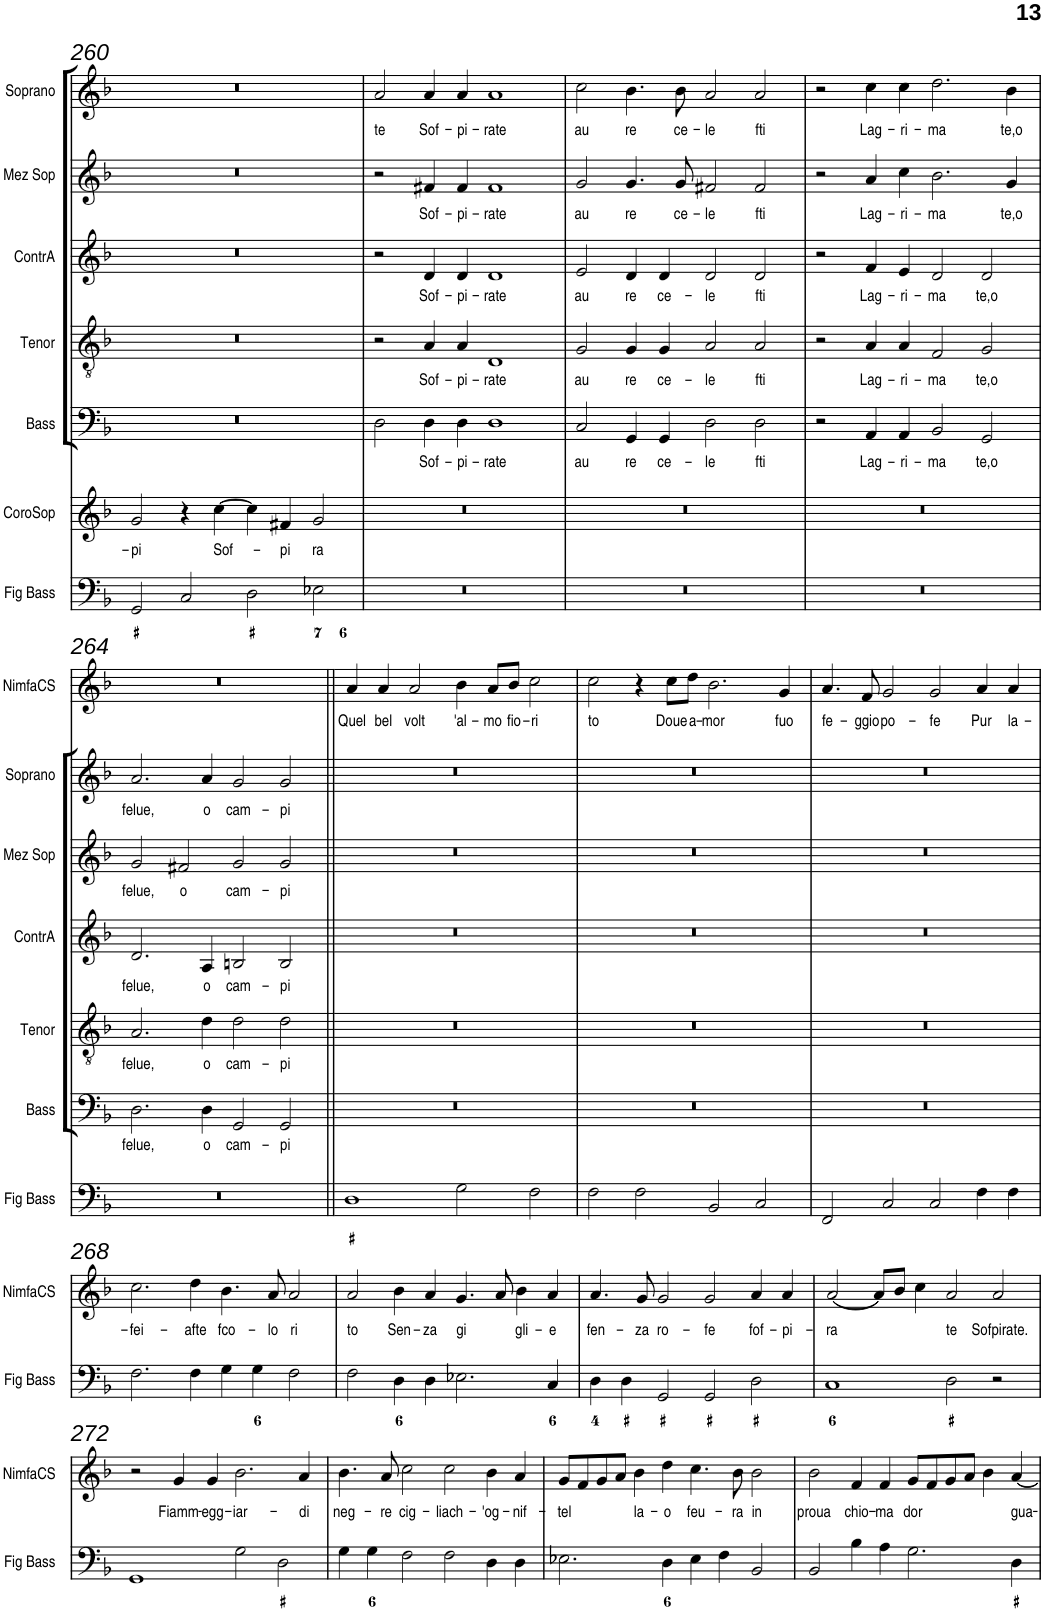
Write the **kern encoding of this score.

**kern	**kern	**text	**kern	**text	**kern	**text	**kern	**text	**kern	**text	**kern	**text	**kern	**text
*part8	*part7	*part7	*part6	*part6	*part5	*part5	*part4	*part4	*part3	*part3	*part2	*part2	*part1	*part1
*staff8	*staff7	*staff7	*staff6	*staff6	*staff5	*staff5	*staff4	*staff4	*staff3	*staff3	*staff2	*staff2	*staff1	*staff1
*I"Fig Bass	*I"CoroSop	*	*I"Bass	*	*I"Tenor	*	*I"ContrA	*	*I"Mez Sop	*	*I"Soprano	*	*I"Nimfa del Coro	*
*I'Fig Bass	*I'CoroSop	*	*I'Bass	*	*I'Tenor	*	*I'ContrA	*	*I'Mez Sop	*	*I'Soprano	*	*	*
!!LO:PB:g=z
*clefF4	*clefG2	*	*clefF4	*	*clefGv2	*	*clefG2	*	*clefG2	*	*clefG2	*	*clefG2	*
*k[b-]	*k[b-]	*	*k[b-]	*	*k[b-]	*	*k[b-]	*	*k[b-]	*	*k[b-]	*	*k[b-]	*
*M4/2	*M4/2	*	*M4/2	*	*M4/2	*	*M4/2	*	*M4/2	*	*M4/2	*	*M4/2	*
=260	=260	=260	=260	=260	=260	=260	=260	=260	=260	=260	=260	=260	=260	=260
!	!	!LO:LY:b	!	!	!	!	!	!	!	!	!	!	!	!
2GG/	2g/	-pi	0r	.	0r	.	0r	.	0r	.	0r	.	0r	.
2C/	4r	.	.	.	.	.	.	.	.	.	.	.	.	.
!	!	!LO:LY:b	!	!	!	!	!	!	!	!	!	!	!	!
.	[4cc\	Sof-	.	.	.	.	.	.	.	.	.	.	.	.
2D\	4cc\]	.	.	.	.	.	.	.	.	.	.	.	.	.
!	!	!LO:LY:b	!	!	!	!	!	!	!	!	!	!	!	!
.	4f#X/	-pi	.	.	.	.	.	.	.	.	.	.	.	.
!	!	!LO:LY:b	!	!	!	!	!	!	!	!	!	!	!	!
2E-X\	2g/	ra	.	.	.	.	.	.	.	.	.	.	.	.
=261	=261	=261	=261	=261	=261	=261	=261	=261	=261	=261	=261	=261	=261	=261
!	!	!	!	!	!	!	!	!	!	!	!	!LO:LY:b	!	!
0r	0r	.	2D\	.	2r	.	2r	.	2r	.	2a/	te	0r	.
!	!	!	!	!LO:LY:b	!	!LO:LY:b	!	!LO:LY:b	!	!LO:LY:b	!	!LO:LY:b	!	!
.	.	.	4D\	Sof-	4A/	Sof-	4d/	Sof-	4f#X/	Sof-	4a/	Sof-	.	.
!	!	!	!	!LO:LY:b	!	!LO:LY:b	!	!LO:LY:b	!	!LO:LY:b	!	!LO:LY:b	!	!
.	.	.	4D\	-pi-	4A/	-pi-	4d/	-pi-	4f#/	-pi-	4a/	-pi-	.	.
!	!	!	!	!LO:LY:b	!	!LO:LY:b	!	!LO:LY:b	!	!LO:LY:b	!	!LO:LY:b	!	!
.	.	.	1D	-rate	1D	-rate	1d	-rate	1f#	-rate	1a	-rate	.	.
=262	=262	=262	=262	=262	=262	=262	=262	=262	=262	=262	=262	=262	=262	=262
!	!	!	!	!LO:LY:b	!	!LO:LY:b	!	!LO:LY:b	!	!LO:LY:b	!	!LO:LY:b	!	!
0r	0r	.	2C/	au	2G/	au	2e/	au	2g/	au	2cc\	au	0r	.
!	!	!	!	!LO:LY:b	!	!LO:LY:b	!	!LO:LY:b	!	!LO:LY:b	!	!LO:LY:b	!	!
.	.	.	4GG/	re	4G/	re	4d/	re	4.g/	re	4.b-\	re	.	.
!	!	!	!	!LO:LY:b	!	!LO:LY:b	!	!LO:LY:b	!	!	!	!	!	!
.	.	.	4GG/	ce-	4G/	ce-	4d/	ce-	.	.	.	.	.	.
!	!	!	!	!	!	!	!	!	!	!LO:LY:b	!	!LO:LY:b	!	!
.	.	.	.	.	.	.	.	.	8g/	ce-	8b-\	ce-	.	.
!	!	!	!	!LO:LY:b	!	!LO:LY:b	!	!LO:LY:b	!	!LO:LY:b	!	!LO:LY:b	!	!
.	.	.	2D\	-le	2A/	-le	2d/	-le	2f#X/	-le	2a/	-le	.	.
!	!	!	!	!LO:LY:b	!	!LO:LY:b	!	!LO:LY:b	!	!LO:LY:b	!	!LO:LY:b	!	!
.	.	.	2D\	fti	2A/	fti	2d/	fti	2f#/	fti	2a/	fti	.	.
=263	=263	=263	=263	=263	=263	=263	=263	=263	=263	=263	=263	=263	=263	=263
0r	0r	.	2r	.	2r	.	2r	.	2r	.	2r	.	0r	.
!	!	!	!	!LO:LY:b	!	!LO:LY:b	!	!LO:LY:b	!	!LO:LY:b	!	!LO:LY:b	!	!
.	.	.	4AA/	Lag-	4A/	Lag-	4f/	Lag-	4a/	Lag-	4cc\	Lag-	.	.
!	!	!	!	!LO:LY:b	!	!LO:LY:b	!	!LO:LY:b	!	!LO:LY:b	!	!LO:LY:b	!	!
.	.	.	4AA/	-ri-	4A/	-ri-	4e/	-ri-	4cc\	-ri-	4cc\	-ri-	.	.
!	!	!	!	!LO:LY:b	!	!LO:LY:b	!	!LO:LY:b	!	!LO:LY:b	!	!LO:LY:b	!	!
.	.	.	2BB-/	-ma	2F/	-ma	2d/	-ma	2.b-\	-ma	2.dd\	-ma	.	.
!	!	!	!	!LO:LY:b	!	!LO:LY:b	!	!LO:LY:b	!	!	!	!	!	!
.	.	.	2GG/	te,o	2G/	te,o	2d/	te,o	.	.	.	.	.	.
!	!	!	!	!	!	!	!	!	!	!LO:LY:b	!	!LO:LY:b	!	!
.	.	.	.	.	.	.	.	.	4g/	te,o	4b-\	te,o	.	.
!!LO:LB:g=z
=264	=264	=264	=264	=264	=264	=264	=264	=264	=264	=264	=264	=264	=264	=264
!	!	!	!	!LO:LY:b	!	!LO:LY:b	!	!LO:LY:b	!	!LO:LY:b	!	!LO:LY:b	!	!
0r	0r	.	2.D\	felue,	2.A/	felue,	2.d/	felue,	2g/	felue,	2.a/	felue,	0r	.
!	!	!	!	!	!	!	!	!	!	!LO:LY:b	!	!	!	!
.	.	.	.	.	.	.	.	.	2f#X/	o	.	.	.	.
!	!	!	!	!LO:LY:b	!	!LO:LY:b	!	!LO:LY:b	!	!	!	!LO:LY:b	!	!
.	.	.	4D\	o	4d\	o	4A/	o	.	.	4a/	o	.	.
!	!	!	!	!LO:LY:b	!	!LO:LY:b	!	!LO:LY:b	!	!LO:LY:b	!	!LO:LY:b	!	!
.	.	.	2GG/	cam-	2d\	cam-	2Bn/	cam-	2g/	cam-	2g/	cam-	.	.
!	!	!	!	!LO:LY:b	!	!LO:LY:b	!	!LO:LY:b	!	!LO:LY:b	!	!LO:LY:b	!	!
.	.	.	2GG/	-pi	2d\	-pi	2B/	-pi	2g/	-pi	2g/	-pi	.	.
=265||	=265||	=265||	=265||	=265||	=265||	=265||	=265||	=265||	=265||	=265||	=265||	=265||	=265||	=265||
!	!	!	!	!	!	!	!	!	!	!	!	!	!	!LO:LY:b
1D	0r	.	0r	.	0r	.	0r	.	0r	.	0r	.	4a/	Quel
!	!	!	!	!	!	!	!	!	!	!	!	!	!	!LO:LY:b
.	.	.	.	.	.	.	.	.	.	.	.	.	4a/	bel
!	!	!	!	!	!	!	!	!	!	!	!	!	!	!LO:LY:b
.	.	.	.	.	.	.	.	.	.	.	.	.	2a/	volt
!	!	!	!	!	!	!	!	!	!	!	!	!	!	!LO:LY:b
2G\	.	.	.	.	.	.	.	.	.	.	.	.	4b-\	'al-
!	!	!	!	!	!	!	!	!	!	!	!	!	!	!LO:LY:b
.	.	.	.	.	.	.	.	.	.	.	.	.	8a/L	-mo
!	!	!	!	!	!	!	!	!	!	!	!	!	!	!LO:LY:b
.	.	.	.	.	.	.	.	.	.	.	.	.	8b-/J	fio-
!	!	!	!	!	!	!	!	!	!	!	!	!	!	!LO:LY:b
2F\	.	.	.	.	.	.	.	.	.	.	.	.	2cc\	-ri
=266	=266	=266	=266	=266	=266	=266	=266	=266	=266	=266	=266	=266	=266	=266
!	!	!	!	!	!	!	!	!	!	!	!	!	!	!LO:LY:b
2F\	0r	.	0r	.	0r	.	0r	.	0r	.	0r	.	2cc\	to
2F\	.	.	.	.	.	.	.	.	.	.	.	.	4r	.
!	!	!	!	!	!	!	!	!	!	!	!	!	!	!LO:LY:b
.	.	.	.	.	.	.	.	.	.	.	.	.	8cc\L	Doue
!	!	!	!	!	!	!	!	!	!	!	!	!	!	!LO:LY:b
.	.	.	.	.	.	.	.	.	.	.	.	.	8dd\J	a-
!	!	!	!	!	!	!	!	!	!	!	!	!	!	!LO:LY:b
2BB-/	.	.	.	.	.	.	.	.	.	.	.	.	2.b-\	-mor
2C/	.	.	.	.	.	.	.	.	.	.	.	.	.	.
!	!	!	!	!	!	!	!	!	!	!	!	!	!	!LO:LY:b
.	.	.	.	.	.	.	.	.	.	.	.	.	4g/	fuo
=267	=267	=267	=267	=267	=267	=267	=267	=267	=267	=267	=267	=267	=267	=267
!	!	!	!	!	!	!	!	!	!	!	!	!	!	!LO:LY:b
2FF/	0r	.	0r	.	0r	.	0r	.	0r	.	0r	.	4.a/	fe-
!	!	!	!	!	!	!	!	!	!	!	!	!	!	!LO:LY:b
.	.	.	.	.	.	.	.	.	.	.	.	.	8f/	-ggio
!	!	!	!	!	!	!	!	!	!	!	!	!	!	!LO:LY:b
2C/	.	.	.	.	.	.	.	.	.	.	.	.	2g/	po-
!	!	!	!	!	!	!	!	!	!	!	!	!	!	!LO:LY:b
2C/	.	.	.	.	.	.	.	.	.	.	.	.	2g/	-fe
!	!	!	!	!	!	!	!	!	!	!	!	!	!	!LO:LY:b
4F\	.	.	.	.	.	.	.	.	.	.	.	.	4a/	Pur
!	!	!	!	!	!	!	!	!	!	!	!	!	!	!LO:LY:b
4F\	.	.	.	.	.	.	.	.	.	.	.	.	4a/	la-
!!LO:LB:g=z
=268	=268	=268	=268	=268	=268	=268	=268	=268	=268	=268	=268	=268	=268	=268
!	!	!	!	!	!	!	!	!	!	!	!	!	!	!LO:LY:b
2.F\	0r	.	0r	.	0r	.	0r	.	0r	.	0r	.	2.cc\	-fei-
!	!	!	!	!	!	!	!	!	!	!	!	!	!	!LO:LY:b
4F\	.	.	.	.	.	.	.	.	.	.	.	.	4dd\	-afte
!	!	!	!	!	!	!	!	!	!	!	!	!	!	!LO:LY:b
4G\	.	.	.	.	.	.	.	.	.	.	.	.	4.b-\	fco-
4G\	.	.	.	.	.	.	.	.	.	.	.	.	.	.
!	!	!	!	!	!	!	!	!	!	!	!	!	!	!LO:LY:b
.	.	.	.	.	.	.	.	.	.	.	.	.	8a/	-lo
!	!	!	!	!	!	!	!	!	!	!	!	!	!	!LO:LY:b
2F\	.	.	.	.	.	.	.	.	.	.	.	.	2a/	ri
=269	=269	=269	=269	=269	=269	=269	=269	=269	=269	=269	=269	=269	=269	=269
!	!	!	!	!	!	!	!	!	!	!	!	!	!	!LO:LY:b
2F\	0r	.	0r	.	0r	.	0r	.	0r	.	0r	.	2a/	to
!	!	!	!	!	!	!	!	!	!	!	!	!	!	!LO:LY:b
4D\	.	.	.	.	.	.	.	.	.	.	.	.	4b-\	Sen-
!	!	!	!	!	!	!	!	!	!	!	!	!	!	!LO:LY:b
4D\	.	.	.	.	.	.	.	.	.	.	.	.	4a/	-za
!	!	!	!	!	!	!	!	!	!	!	!	!	!	!LO:LY:b
2.E-X\	.	.	.	.	.	.	.	.	.	.	.	.	4.g/	gi
.	.	.	.	.	.	.	.	.	.	.	.	.	8a/	.
!	!	!	!	!	!	!	!	!	!	!	!	!	!	!LO:LY:b
.	.	.	.	.	.	.	.	.	.	.	.	.	4b-\	gli-
!	!	!	!	!	!	!	!	!	!	!	!	!	!	!LO:LY:b
4C/	.	.	.	.	.	.	.	.	.	.	.	.	4a/	-e
=270	=270	=270	=270	=270	=270	=270	=270	=270	=270	=270	=270	=270	=270	=270
!	!	!	!	!	!	!	!	!	!	!	!	!	!	!LO:LY:b
4D\	0r	.	0r	.	0r	.	0r	.	0r	.	0r	.	4.a/	fen-
4D\	.	.	.	.	.	.	.	.	.	.	.	.	.	.
!	!	!	!	!	!	!	!	!	!	!	!	!	!	!LO:LY:b
.	.	.	.	.	.	.	.	.	.	.	.	.	8g/	-za
!	!	!	!	!	!	!	!	!	!	!	!	!	!	!LO:LY:b
2GG/	.	.	.	.	.	.	.	.	.	.	.	.	2g/	ro-
!	!	!	!	!	!	!	!	!	!	!	!	!	!	!LO:LY:b
2GG/	.	.	.	.	.	.	.	.	.	.	.	.	2g/	-fe
!	!	!	!	!	!	!	!	!	!	!	!	!	!	!LO:LY:b
2D\	.	.	.	.	.	.	.	.	.	.	.	.	4a/	fof-
!	!	!	!	!	!	!	!	!	!	!	!	!	!	!LO:LY:b
.	.	.	.	.	.	.	.	.	.	.	.	.	4a/	-pi-
=271	=271	=271	=271	=271	=271	=271	=271	=271	=271	=271	=271	=271	=271	=271
!	!	!	!	!	!	!	!	!	!	!	!	!	!	!LO:LY:b
1C	0r	.	0r	.	0r	.	0r	.	0r	.	0r	.	[2a/	-ra
.	.	.	.	.	.	.	.	.	.	.	.	.	8a/L]	.
.	.	.	.	.	.	.	.	.	.	.	.	.	8b-/J	.
.	.	.	.	.	.	.	.	.	.	.	.	.	4cc\	.
!	!	!	!	!	!	!	!	!	!	!	!	!	!	!LO:LY:b
2D\	.	.	.	.	.	.	.	.	.	.	.	.	2a/	te
!	!	!	!	!	!	!	!	!	!	!	!	!	!	!LO:LY:b
2r	.	.	.	.	.	.	.	.	.	.	.	.	2a/	Sofpirate.
!!LO:LB:g=z
=272	=272	=272	=272	=272	=272	=272	=272	=272	=272	=272	=272	=272	=272	=272
1GG	0r	.	0r	.	0r	.	0r	.	0r	.	0r	.	2r	.
!	!	!	!	!	!	!	!	!	!	!	!	!	!	!LO:LY:b
.	.	.	.	.	.	.	.	.	.	.	.	.	4g/	Fiamm-
!	!	!	!	!	!	!	!	!	!	!	!	!	!	!LO:LY:b
.	.	.	.	.	.	.	.	.	.	.	.	.	4g/	-egg-
!	!	!	!	!	!	!	!	!	!	!	!	!	!	!LO:LY:b
2G\	.	.	.	.	.	.	.	.	.	.	.	.	2.b-\	-iar-
2D\	.	.	.	.	.	.	.	.	.	.	.	.	.	.
!	!	!	!	!	!	!	!	!	!	!	!	!	!	!LO:LY:b
.	.	.	.	.	.	.	.	.	.	.	.	.	4a/	-di
=273	=273	=273	=273	=273	=273	=273	=273	=273	=273	=273	=273	=273	=273	=273
!	!	!	!	!	!	!	!	!	!	!	!	!	!	!LO:LY:b
4G\	0r	.	0r	.	0r	.	0r	.	0r	.	0r	.	4.b-\	neg-
4G\	.	.	.	.	.	.	.	.	.	.	.	.	.	.
!	!	!	!	!	!	!	!	!	!	!	!	!	!	!LO:LY:b
.	.	.	.	.	.	.	.	.	.	.	.	.	8a/	-re
!	!	!	!	!	!	!	!	!	!	!	!	!	!	!LO:LY:b
2F\	.	.	.	.	.	.	.	.	.	.	.	.	2cc\	cig-
!	!	!	!	!	!	!	!	!	!	!	!	!	!	!LO:LY:b
2F\	.	.	.	.	.	.	.	.	.	.	.	.	2cc\	-liach-
!	!	!	!	!	!	!	!	!	!	!	!	!	!	!LO:LY:b
4D\	.	.	.	.	.	.	.	.	.	.	.	.	4b-\	-'og-
!	!	!	!	!	!	!	!	!	!	!	!	!	!	!LO:LY:b
4D\	.	.	.	.	.	.	.	.	.	.	.	.	4a/	-nif-
=274	=274	=274	=274	=274	=274	=274	=274	=274	=274	=274	=274	=274	=274	=274
!	!	!	!	!	!	!	!	!	!	!	!	!	!	!LO:LY:b
2.E-X\	0r	.	0r	.	0r	.	0r	.	0r	.	0r	.	8g/L	-tel
.	.	.	.	.	.	.	.	.	.	.	.	.	8f/	.
.	.	.	.	.	.	.	.	.	.	.	.	.	8g/	.
.	.	.	.	.	.	.	.	.	.	.	.	.	8a/J	.
!	!	!	!	!	!	!	!	!	!	!	!	!	!	!LO:LY:b
.	.	.	.	.	.	.	.	.	.	.	.	.	4b-\	la-
!	!	!	!	!	!	!	!	!	!	!	!	!	!	!LO:LY:b
4D\	.	.	.	.	.	.	.	.	.	.	.	.	4dd\	-o
!	!	!	!	!	!	!	!	!	!	!	!	!	!	!LO:LY:b
4E-\	.	.	.	.	.	.	.	.	.	.	.	.	4.cc\	feu-
4F\	.	.	.	.	.	.	.	.	.	.	.	.	.	.
!	!	!	!	!	!	!	!	!	!	!	!	!	!	!LO:LY:b
.	.	.	.	.	.	.	.	.	.	.	.	.	8b-\	-ra
!	!	!	!	!	!	!	!	!	!	!	!	!	!	!LO:LY:b
2BB-/	.	.	.	.	.	.	.	.	.	.	.	.	2b-\	in
=275	=275	=275	=275	=275	=275	=275	=275	=275	=275	=275	=275	=275	=275	=275
!	!	!	!	!	!	!	!	!	!	!	!	!	!	!LO:LY:b
2BB-/	0r	.	0r	.	0r	.	0r	.	0r	.	0r	.	2b-\	proua
!	!	!	!	!	!	!	!	!	!	!	!	!	!	!LO:LY:b
4B-\	.	.	.	.	.	.	.	.	.	.	.	.	4f/	chio-
!	!	!	!	!	!	!	!	!	!	!	!	!	!	!LO:LY:b
4A\	.	.	.	.	.	.	.	.	.	.	.	.	4f/	-ma
!	!	!	!	!	!	!	!	!	!	!	!	!	!	!LO:LY:b
2.G\	.	.	.	.	.	.	.	.	.	.	.	.	8g/L	dor
.	.	.	.	.	.	.	.	.	.	.	.	.	8f/	.
.	.	.	.	.	.	.	.	.	.	.	.	.	8g/	.
.	.	.	.	.	.	.	.	.	.	.	.	.	8a/J	.
.	.	.	.	.	.	.	.	.	.	.	.	.	4b-\	.
!	!	!	!	!	!	!	!	!	!	!	!	!	!	!LO:LY:b
4D\	.	.	.	.	.	.	.	.	.	.	.	.	[4a/	gua-
=	=	=	=	=	=	=	=	=	=	=	=	=	=	=
*-	*-	*-	*-	*-	*-	*-	*-	*-	*-	*-	*-	*-	*-	*-
